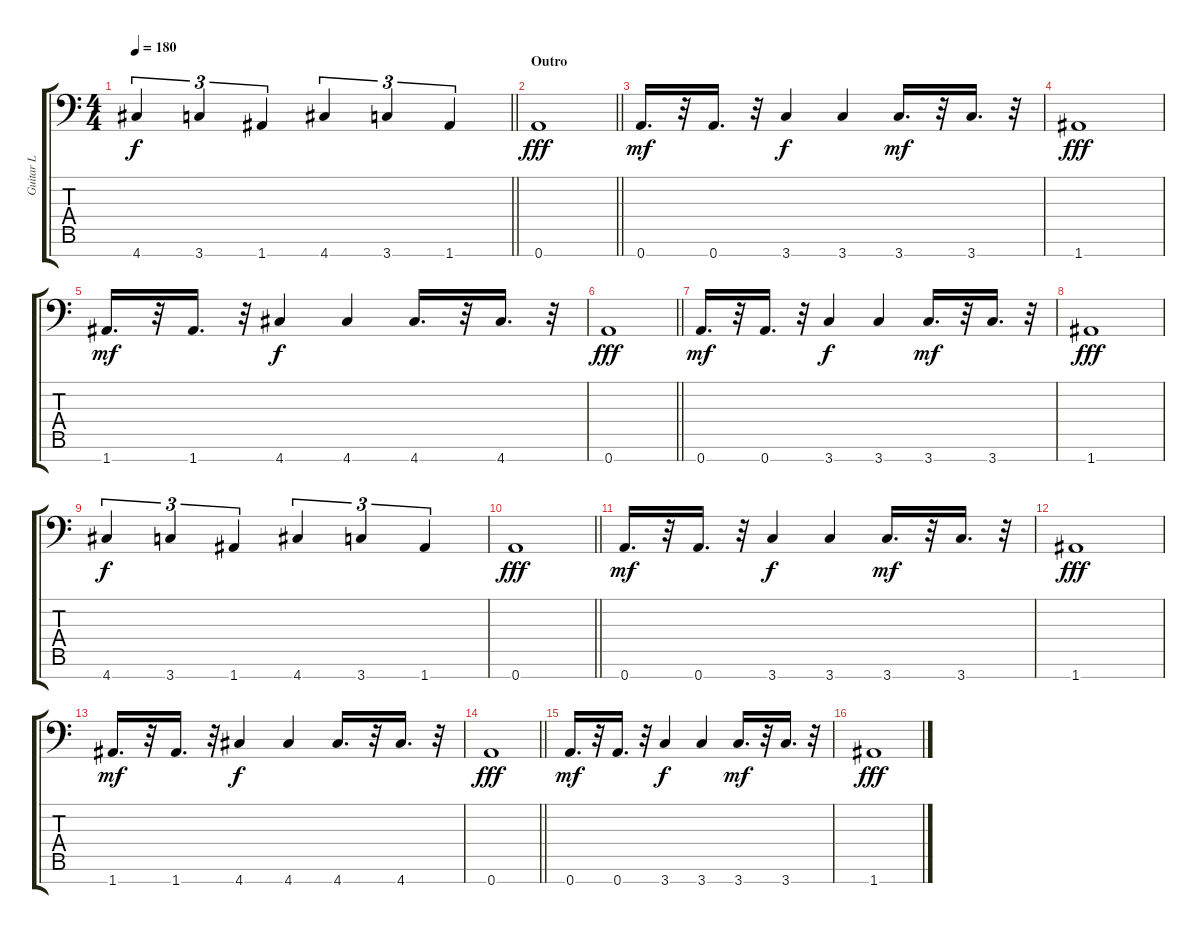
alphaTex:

\track ("Guitar L" "Guitar L") {instrument distortionguitar}
\staff {score tabs}
\tuning (E4 B3 G3 D3 A2 E2 A1) {hide}
\ts (4 4)
\tempo 180
\clef f4
\barLineRight lightlight
\ks c
4.7.4{tu (3 2) dy f} 3.7.4{tu (3 2)} 1.7.4{tu (3 2)} 4.7.4{tu (3 2)} 3.7.4{tu (3 2)} 1.7.4{tu (3 2)} |
\section ("" "Outro")
\barLineRight lightlight
0.7.1{dy fff} |
0.7.16{d dy mf} r.32 0.7.16{d} r.32 3.7.4{dy f} 3.7.4 3.7.16{d dy mf} r.32 3.7.16{d} r.32 |
1.7.1{dy fff} |
1.7.16{d dy mf} r.32 1.7.16{d} r.32 4.7.4{dy f} 4.7.4 4.7.16{d} r.32 4.7.16{d} r.32 |
\barLineRight lightlight
0.7.1{dy fff} |
0.7.16{d dy mf} r.32 0.7.16{d} r.32 3.7.4{dy f} 3.7.4 3.7.16{d dy mf} r.32 3.7.16{d} r.32 |
1.7.1{dy fff} |
4.7.4{tu (3 2) dy f} 3.7.4{tu (3 2)} 1.7.4{tu (3 2)} 4.7.4{tu (3 2)} 3.7.4{tu (3 2)} 1.7.4{tu (3 2)} |
\barLineRight lightlight
0.7.1{dy fff} |
0.7.16{d dy mf} r.32 0.7.16{d} r.32 3.7.4{dy f} 3.7.4 3.7.16{d dy mf} r.32 3.7.16{d} r.32 |
1.7.1{dy fff} |
1.7.16{d dy mf} r.32 1.7.16{d} r.32 4.7.4{dy f} 4.7.4 4.7.16{d} r.32 4.7.16{d} r.32 |
\barLineRight lightlight
0.7.1{dy fff} |
0.7.16{d dy mf} r.32 0.7.16{d} r.32 3.7.4{dy f} 3.7.4 3.7.16{d dy mf} r.32 3.7.16{d} r.32 |
1.7.1{dy fff}
